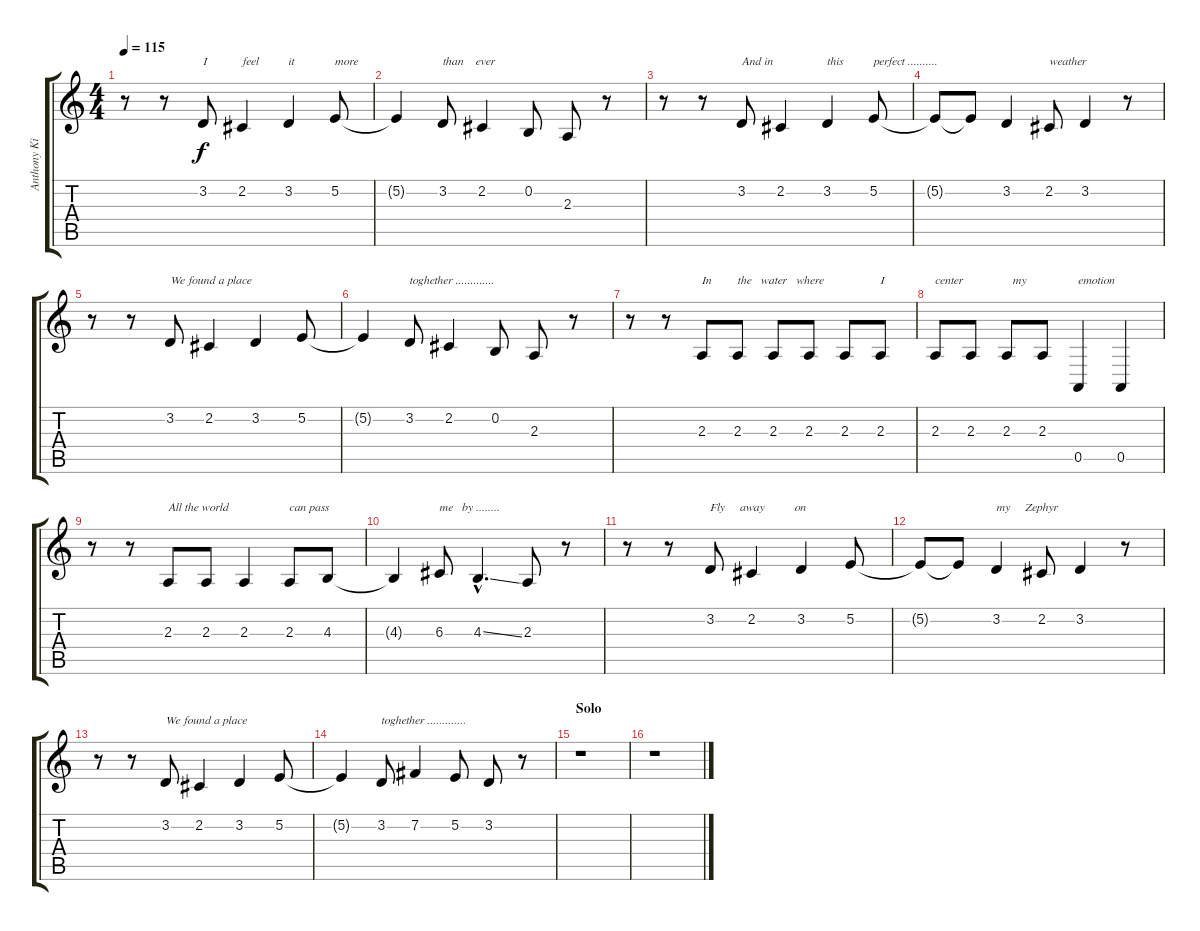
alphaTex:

\track ("Anthony Kiedis" "Anthony Ki") {instrument tenorsax}
\staff {score tabs}
\tuning (E4 B3 G3 D3 A2 E2) {hide}
\ts (4 4)
\tempo 115
\clef g2
\ks c
r.8{dy f} r.8 3.2.8{txt "I"} 2.2.4{txt "feel"} 3.2.4{txt "it"} 5.2.8{txt "more"} |
5.2{t}.4 3.2.8{txt "than    ever"} 2.2.4 0.2.8 2.3.8 r.8 |
r.8 r.8 3.2.8{txt "And in"} 2.2.4 3.2.4{txt "this"} 5.2.8{txt "perfect .........."} |
5.2{t}.8 5.2{t}.8 3.2.4 2.2.8{txt "weather"} 3.2.4 r.8 |
r.8 r.8 3.2.8{txt "We found a place"} 2.2.4 3.2.4 5.2.8 |
5.2{t}.4 3.2.8{txt "toghether ............."} 2.2.4 0.2.8 2.3.8 r.8 |
r.8 r.8 2.3.8{txt "In"} 2.3.8{txt "the   water   where"} 2.3.8 2.3.8 2.3.8 2.3.8{txt "I"} |
2.3.8{txt "center"} 2.3.8 2.3.8{txt "  my"} 2.3.8 0.5.4{txt "emotion"} 0.5.4 |
r.8 r.8 2.3.8{txt "All the world"} 2.3.8 2.3.4 2.3.8{txt "can pass"} 4.3.8 |
4.3{t}.4 6.3.8{txt "me   by ........"} 4.3{ss hac}.4{d} 2.3.8 r.8 |
r.8 r.8 3.2.8{txt "Fly     away          on"} 2.2.4 3.2.4 5.2.8 |
5.2{t}.8 5.2{t}.8 3.2.4{txt "my     Zephyr"} 2.2.8 3.2.4 r.8 |
r.8 r.8 3.2.8{txt "We found a place"} 2.2.4 3.2.4 5.2.8 |
5.2{t}.4 3.2.8{txt "toghether ............."} 7.2.4 5.2.8 3.2.8 r.8 |
\section ("" "Solo")
r.1 |
r.1
